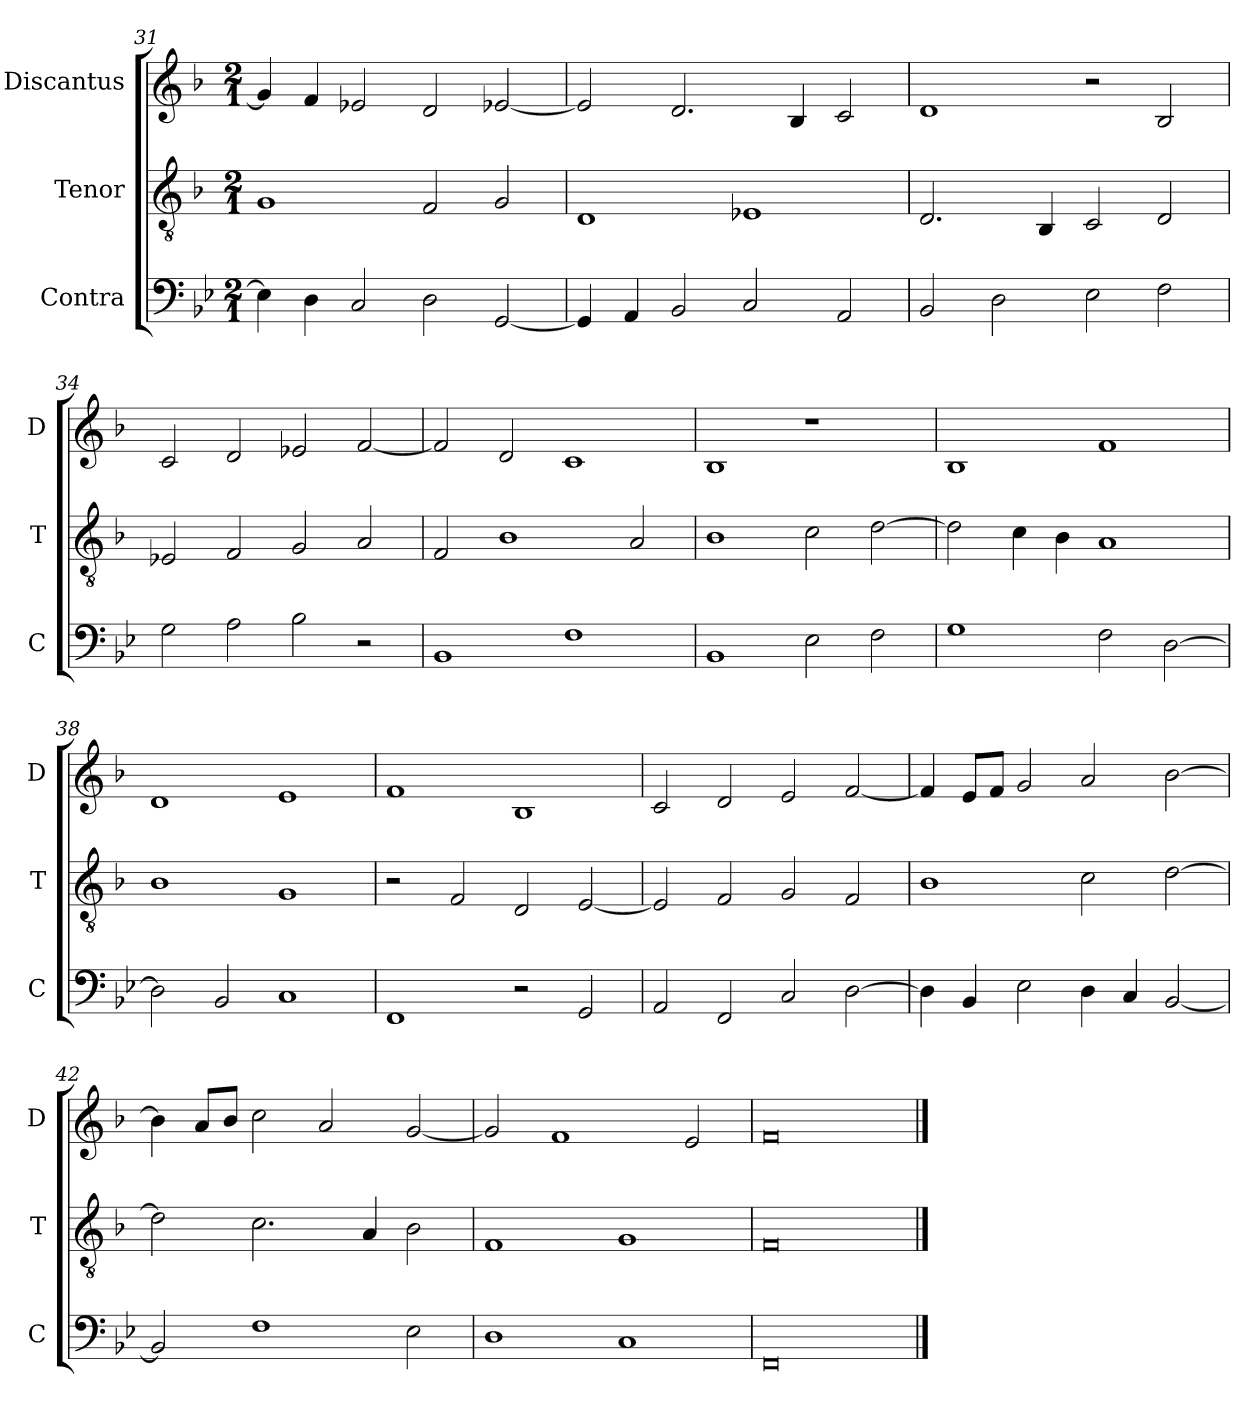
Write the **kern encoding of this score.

**kern	**kern	**kern
*part3	*part2	*part1
*staff3	*staff2	*staff1
*I"Contra	*I"Tenor	*I"Discantus
*I'C	*I'T	*I'D
*clefF4	*clefGv2	*clefG2
*k[b-e-]	*k[b-]	*k[b-]
*M2/1	*M2/1	*M2/1
=31	=31	=31
4E-\]	1G	4g/]
4D\	.	4f/
2C/	.	2e-X/
2D\	2F/	2d/
[2GG/	2G/	[2e-X/
=32	=32	=32
4GG/]	1D	2e-/]
4AA/	.	.
2BB-/	.	2.d/
2C/	1E-X	.
.	.	4B-/
2AA/	.	2c/
=33	=33	=33
2BB-/	2.D/	1d
2D\	.	.
.	4BB-/	.
2E-\	2C/	2r
2F\	2D/	2B-/
=34	=34	=34
2G\	2E-X/	2c/
2A\	2F/	2d/
2B-\	2G/	2e-X/
2r	2A/	[2f/
=35	=35	=35
1BB-	2F/	2f/]
.	1B-	2d/
1F	.	1c
.	2A/	.
=36	=36	=36
1BB-	1B-	1B-
2E-\	2c\	1r
2F\	[2d\	.
=37	=37	=37
1G	2d\]	1B-
.	4c\	.
.	4B-\	.
2F\	1A	1f
[2D\	.	.
=38	=38	=38
2D\]	1B-	1d
2BB-/	.	.
1C	1G	1e
=39	=39	=39
1FF	2r	1f
.	2F/	.
2r	2D/	1B-
2GG/	[2E/	.
=40	=40	=40
2AA/	2E/]	2c/
2FF/	2F/	2d/
2C/	2G/	2e/
[2D\	2F/	[2f/
=41	=41	=41
4D\]	1B-	4f/]
4BB-/	.	8e/L
.	.	8f/J
2E-\	.	2g/
4D\	2c\	2a/
4C/	.	.
[2BB-/	[2d\	[2b-\
=42	=42	=42
2BB-/]	2d\]	4b-\]
.	.	8a/L
.	.	8b-/J
1F	2.c\	2cc\
.	.	2a/
.	4A/	.
2E-\	2B-\	[2g/
=43	=43	=43
1D	1F	2g/]
.	.	1f
1C	1G	.
.	.	2e/
=44	=44	=44
0FF	0F	0f
==	==	==
*-	*-	*-
